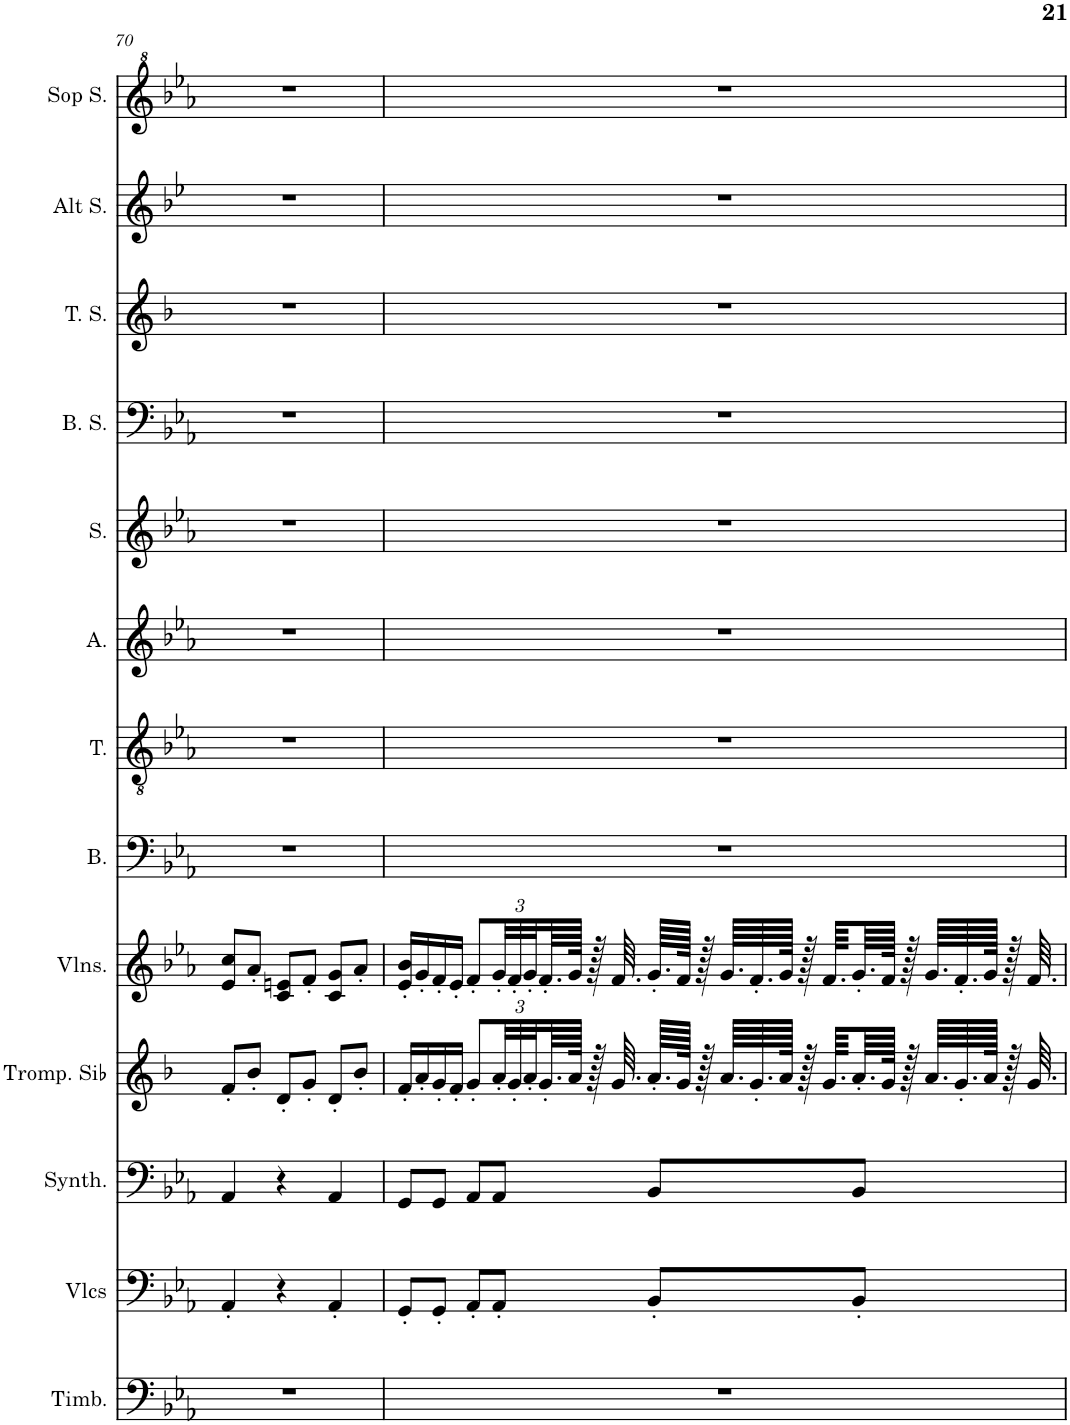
**kern	**kern	**kern	**kern	**kern	**kern	**kern	**kern	**kern	**kern	**kern	**kern	**kern
*part13	*part12	*part11	*part10	*part9	*part8	*part7	*part6	*part5	*part4	*part3	*part2	*part1
*staff13	*staff12	*staff11	*staff10	*staff9	*staff8	*staff7	*staff6	*staff5	*staff4	*staff3	*staff2	*staff1
*I"Timbales, Staff-1	*I"Violoncelles, D'Bass/Strings, etc	*I"Synthétiseur d'instruments à cordes, Synth strings, etc	*I"Trompette en Sib, Synth strings 2	*I"Violons, 1st violins	*I"Basse	*I"Ténor	*I"Alto	*I"Soprano	*I"Basse Solo	*I"Tenor Solo	*I"Alto Solo	*I"Soprano Solo
*I'Timb.	*I'Vlcs	*I'Synth.	*I'Tromp. Sib	*I'Vlns.	*I'B.	*I'T.	*I'A.	*I'S.	*I'B. S.	*I'T. S.	*I'Alt S.	*I'Sop S.
!!LO:PB:g=z
*clefF4	*clefF4	*clefF4	*clefG2	*clefG2	*clefF4	*clefGv2	*clefG2	*clefG2	*clefF4	*clefG2	*clefG2	*clefG^2
*	*	*	*Trd1c2	*	*	*	*	*	*	*Trd8c14	*Trd4c7	*
*k[b-e-a-]	*k[b-e-a-]	*k[b-e-a-]	*k[b-]	*k[b-e-a-]	*k[b-e-a-]	*k[b-e-a-]	*k[b-e-a-]	*k[b-e-a-]	*k[b-e-a-]	*k[b-]	*k[b-e-]	*k[b-e-a-]
*M3/4	*M3/4	*M3/4	*M3/4	*M3/4	*M3/4	*M3/4	*M3/4	*M3/4	*M3/4	*M3/4	*M3/4	*M3/4
=70	=70	=70	=70	=70	=70	=70	=70	=70	=70	=70	=70	=70
2.r	4AA-'/	4AA-/	8f'/L	8e-/ 8cc/L	2.r	2.r	2.r	2.r	2.r	2.r	2.r	2.r
.	.	.	8b-'/J	8a-'/J	.	.	.	.	.	.	.	.
.	4r	4r	8d'/L	8c/ 8en/L	.	.	.	.	.	.	.	.
.	.	.	8g'/J	8f'/J	.	.	.	.	.	.	.	.
.	4AA-'/	4AA-/	8d'/L	8c/ 8g/L	.	.	.	.	.	.	.	.
.	.	.	8b-'/J	8a-'/J	.	.	.	.	.	.	.	.
=71	=71	=71	=71	=71	=71	=71	=71	=71	=71	=71	=71	=71
2.r	8GG'/L	8GG/L	16f'/LL	16e-/' 16b-/'LL	2.r	2.r	2.r	2.r	2.r	2.r	2.r	2.r
.	.	.	16a'/	16g'/	.	.	.	.	.	.	.	.
.	8GG'/J	8GG/J	16g'/	16f'/	.	.	.	.	.	.	.	.
.	.	.	16f'/JJ	16e-'/JJ	.	.	.	.	.	.	.	.
.	8AA-'/L	8AA-/L	8g'/L	8f'/L	.	.	.	.	.	.	.	.
*	*	*	*Xbrackettup	*Xbrackettup	*	*	*	*	*	*	*	*
.	8AA-'/J	8AA-/J	48a'/LL	48g'/LL	.	.	.	.	.	.	.	.
.	.	.	48g'/	48f'/	.	.	.	.	.	.	.	.
.	.	.	48a'/	48g'/	.	.	.	.	.	.	.	.
.	.	.	64.g'/L	64.f'/L	.	.	.	.	.	.	.	.
.	.	.	128a/JJJJk	128g/JJJJk	.	.	.	.	.	.	.	.
.	.	.	128r	128r	.	.	.	.	.	.	.	.
.	.	.	64.g/	64.f/	.	.	.	.	.	.	.	.
.	8BB-'/L	8BB-/L	64.a'/LLLL	64.g'/LLLL	.	.	.	.	.	.	.	.
.	.	.	128g/JJJJk	128f/JJJJk	.	.	.	.	.	.	.	.
.	.	.	128r	128r	.	.	.	.	.	.	.	.
.	.	.	64.a/LLLL	64.g/LLLL	.	.	.	.	.	.	.	.
.	.	.	64.g'/	64.f'/	.	.	.	.	.	.	.	.
.	.	.	128a/JJJJk	128g/JJJJk	.	.	.	.	.	.	.	.
.	.	.	128r	128r	.	.	.	.	.	.	.	.
.	.	.	64.g/LLLL	64.f/LLLL	.	.	.	.	.	.	.	.
.	8BB-'/J	8BB-/J	64.a'/	64.g'/	.	.	.	.	.	.	.	.
.	.	.	128g/JJJJk	128f/JJJJk	.	.	.	.	.	.	.	.
.	.	.	128r	128r	.	.	.	.	.	.	.	.
.	.	.	64.a/LLLL	64.g/LLLL	.	.	.	.	.	.	.	.
.	.	.	64.g'/	64.f'/	.	.	.	.	.	.	.	.
.	.	.	128a/JJJJk	128g/JJJJk	.	.	.	.	.	.	.	.
.	.	.	128r	128r	.	.	.	.	.	.	.	.
.	.	.	64.g/	64.f/	.	.	.	.	.	.	.	.
=	=	=	=	=	=	=	=	=	=	=	=	=
*-	*-	*-	*-	*-	*-	*-	*-	*-	*-	*-	*-	*-
